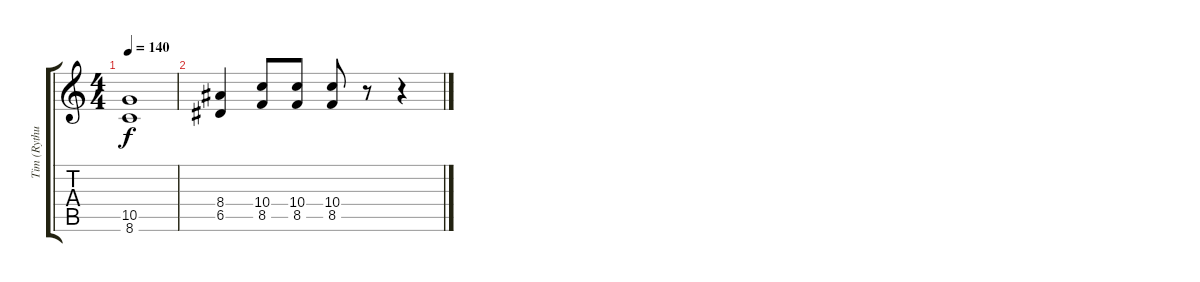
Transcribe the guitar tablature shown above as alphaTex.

\track ("Tim (Rythum)" "Tim (Rythu") {instrument distortionguitar}
\staff {score tabs}
\tuning (E4 B3 G3 D3 A2 E2) {hide}
\ts (4 4)
\tempo 140
\clef g2
\ks c
(10.5{t} 8.6{t}).1{dy f} |
(8.4 6.5).4 (10.4 8.5).8 (10.4 8.5).8 (10.4 8.5).8 r.8 r.4
